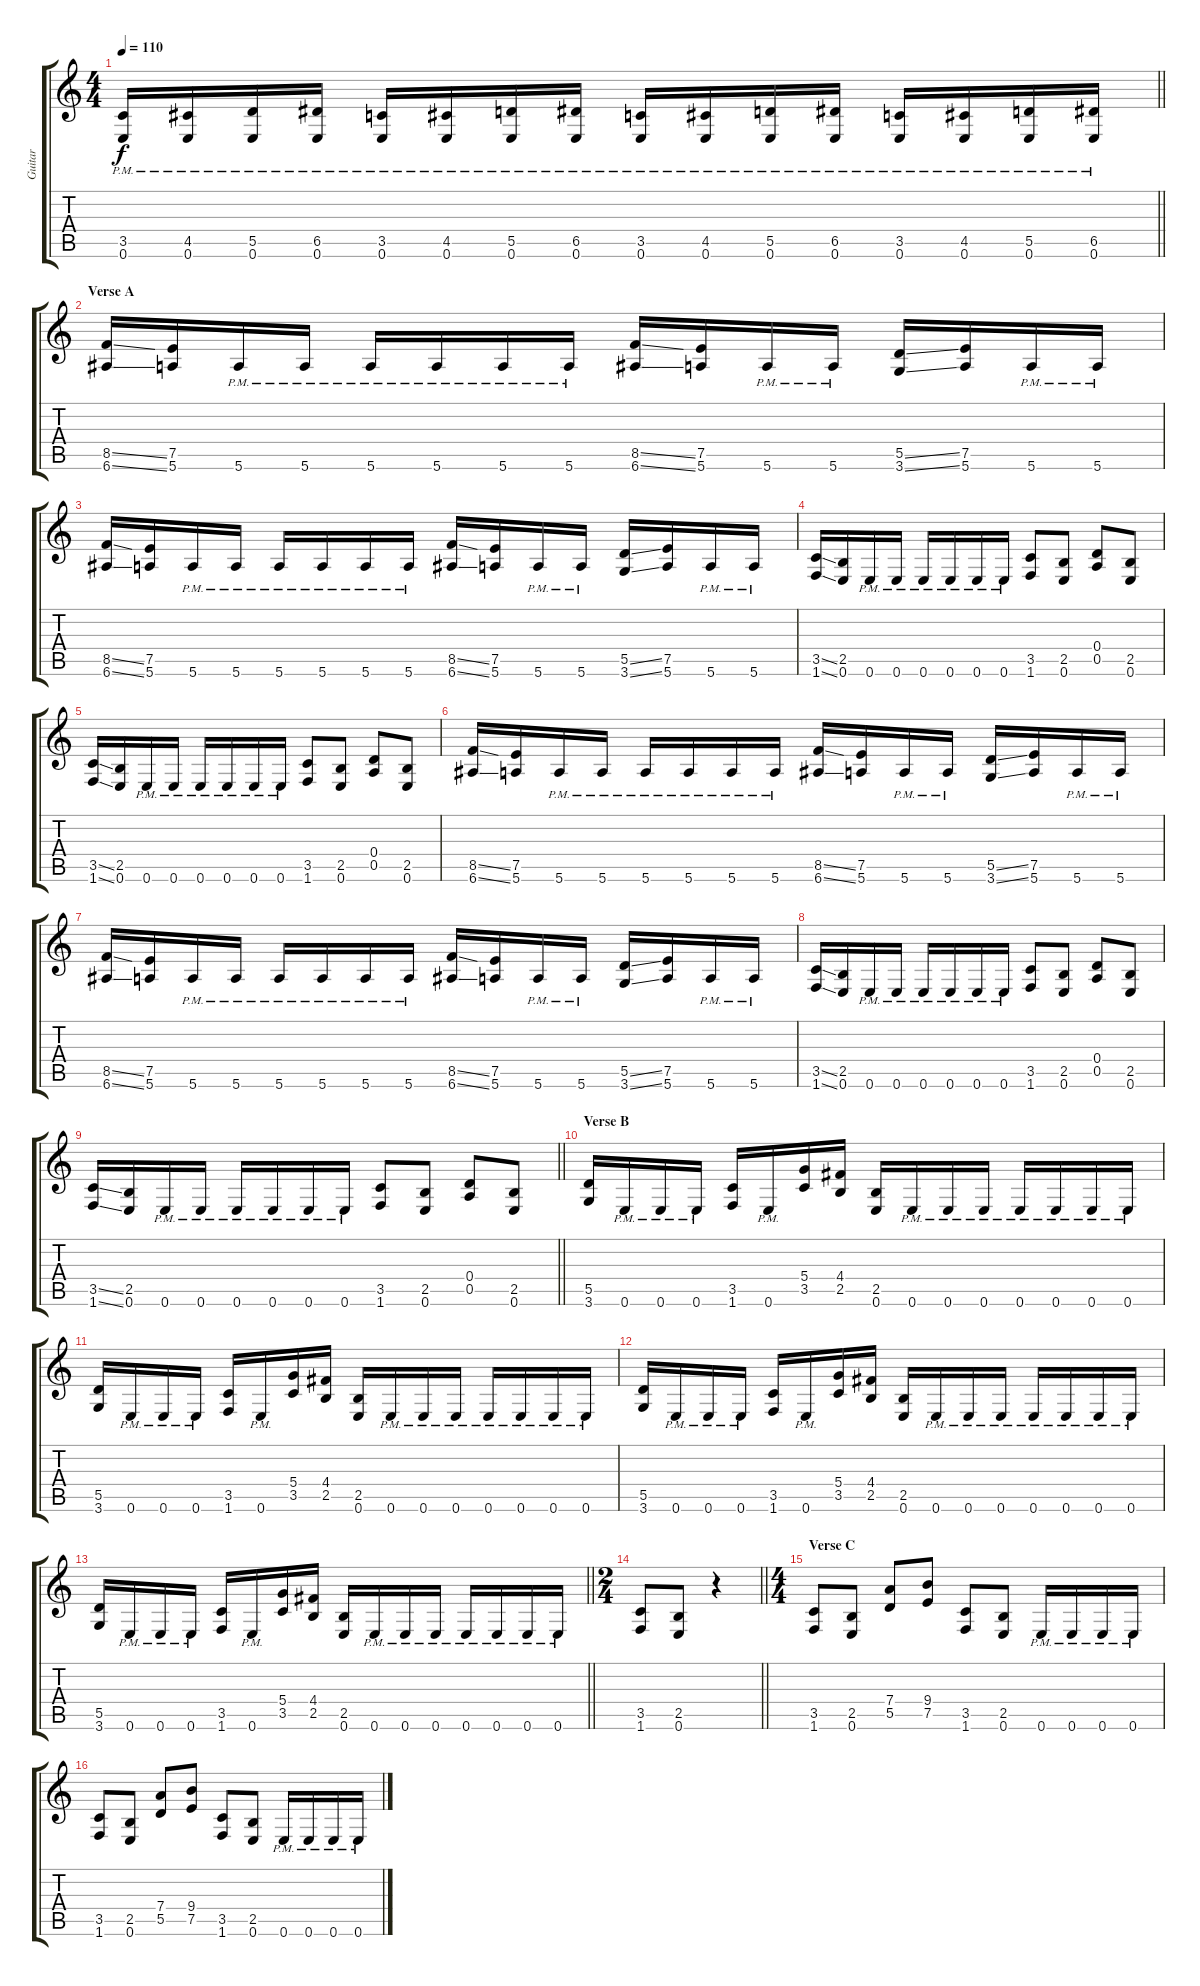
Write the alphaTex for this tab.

\track ("Guitar" "Guitar") {instrument distortionguitar}
\staff {score tabs}
\tuning (E4 B3 G3 D3 A2 E2) {hide}
\ts (4 4)
\tempo 110
\clef g2
\barLineRight lightlight
\ks c
(3.5{pm} 0.6{pm}).16{dy f} (4.5{pm} 0.6{pm}).16 (5.5{pm} 0.6{pm}).16 (6.5{pm} 0.6{pm}).16 (3.5{pm} 0.6{pm}).16 (4.5{pm} 0.6{pm}).16 (5.5{pm} 0.6{pm}).16 (6.5{pm} 0.6{pm}).16 (3.5{pm} 0.6{pm}).16 (4.5{pm} 0.6{pm}).16 (5.5{pm} 0.6{pm}).16 (6.5{pm} 0.6{pm}).16 (3.5{pm} 0.6{pm}).16 (4.5{pm} 0.6{pm}).16 (5.5{pm} 0.6{pm}).16 (6.5{pm} 0.6{pm}).16 |
\section ("" "Verse A")
(8.5{ss} 6.6{ss}).16 (7.5 5.6).16 5.6{pm}.16 5.6{pm}.16 5.6{pm}.16 5.6{pm}.16 5.6{pm}.16 5.6{pm}.16 (8.5{ss} 6.6{ss}).16 (7.5 5.6).16 5.6{pm}.16 5.6{pm}.16 (5.5{ss} 3.6{ss}).16 (7.5 5.6).16 5.6{pm}.16 5.6{pm}.16 |
(8.5{ss} 6.6{ss}).16 (7.5 5.6).16 5.6{pm}.16 5.6{pm}.16 5.6{pm}.16 5.6{pm}.16 5.6{pm}.16 5.6{pm}.16 (8.5{ss} 6.6{ss}).16 (7.5 5.6).16 5.6{pm}.16 5.6{pm}.16 (5.5{ss} 3.6{ss}).16 (7.5 5.6).16 5.6{pm}.16 5.6{pm}.16 |
(3.5{ss} 1.6{ss}).16 (2.5 0.6).16 0.6{pm}.16 0.6{pm}.16 0.6{pm}.16 0.6{pm}.16 0.6{pm}.16 0.6{pm}.16 (3.5 1.6).8 (2.5 0.6).8 (0.4 0.5).8 (2.5 0.6).8 |
(3.5{ss} 1.6{ss}).16 (2.5 0.6).16 0.6{pm}.16 0.6{pm}.16 0.6{pm}.16 0.6{pm}.16 0.6{pm}.16 0.6{pm}.16 (3.5 1.6).8 (2.5 0.6).8 (0.4 0.5).8 (2.5 0.6).8 |
(8.5{ss} 6.6{ss}).16 (7.5 5.6).16 5.6{pm}.16 5.6{pm}.16 5.6{pm}.16 5.6{pm}.16 5.6{pm}.16 5.6{pm}.16 (8.5{ss} 6.6{ss}).16 (7.5 5.6).16 5.6{pm}.16 5.6{pm}.16 (5.5{ss} 3.6{ss}).16 (7.5 5.6).16 5.6{pm}.16 5.6{pm}.16 |
(8.5{ss} 6.6{ss}).16 (7.5 5.6).16 5.6{pm}.16 5.6{pm}.16 5.6{pm}.16 5.6{pm}.16 5.6{pm}.16 5.6{pm}.16 (8.5{ss} 6.6{ss}).16 (7.5 5.6).16 5.6{pm}.16 5.6{pm}.16 (5.5{ss} 3.6{ss}).16 (7.5 5.6).16 5.6{pm}.16 5.6{pm}.16 |
(3.5{ss} 1.6{ss}).16 (2.5 0.6).16 0.6{pm}.16 0.6{pm}.16 0.6{pm}.16 0.6{pm}.16 0.6{pm}.16 0.6{pm}.16 (3.5 1.6).8 (2.5 0.6).8 (0.4 0.5).8 (2.5 0.6).8 |
\barLineRight lightlight
(3.5{ss} 1.6{ss}).16 (2.5 0.6).16 0.6{pm}.16 0.6{pm}.16 0.6{pm}.16 0.6{pm}.16 0.6{pm}.16 0.6{pm}.16 (3.5 1.6).8 (2.5 0.6).8 (0.4 0.5).8 (2.5 0.6).8 |
\section ("" "Verse B")
(5.5 3.6).16 0.6{pm}.16 0.6{pm}.16 0.6{pm}.16 (3.5 1.6).16 0.6{pm}.16 (5.4 3.5).16 (4.4 2.5).16 (2.5 0.6).16 0.6{pm}.16 0.6{pm}.16 0.6{pm}.16 0.6{pm}.16 0.6{pm}.16 0.6{pm}.16 0.6{pm}.16 |
(5.5 3.6).16 0.6{pm}.16 0.6{pm}.16 0.6{pm}.16 (3.5 1.6).16 0.6{pm}.16 (5.4 3.5).16 (4.4 2.5).16 (2.5 0.6).16 0.6{pm}.16 0.6{pm}.16 0.6{pm}.16 0.6{pm}.16 0.6{pm}.16 0.6{pm}.16 0.6{pm}.16 |
(5.5 3.6).16 0.6{pm}.16 0.6{pm}.16 0.6{pm}.16 (3.5 1.6).16 0.6{pm}.16 (5.4 3.5).16 (4.4 2.5).16 (2.5 0.6).16 0.6{pm}.16 0.6{pm}.16 0.6{pm}.16 0.6{pm}.16 0.6{pm}.16 0.6{pm}.16 0.6{pm}.16 |
\barLineRight lightlight
(5.5 3.6).16 0.6{pm}.16 0.6{pm}.16 0.6{pm}.16 (3.5 1.6).16 0.6{pm}.16 (5.4 3.5).16 (4.4 2.5).16 (2.5 0.6).16 0.6{pm}.16 0.6{pm}.16 0.6{pm}.16 0.6{pm}.16 0.6{pm}.16 0.6{pm}.16 0.6{pm}.16 |
\ts (2 4)
\barLineRight lightlight
(3.5 1.6).8 (2.5 0.6).8 r.4 |
\ts (4 4)
\section ("" "Verse C")
(3.5 1.6).8 (2.5 0.6).8 (7.4 5.5).8 (9.4 7.5).8 (3.5 1.6).8 (2.5 0.6).8 0.6{pm}.16 0.6{pm}.16 0.6{pm}.16 0.6{pm}.16 |
(3.5 1.6).8 (2.5 0.6).8 (7.4 5.5).8 (9.4 7.5).8 (3.5 1.6).8 (2.5 0.6).8 0.6{pm}.16 0.6{pm}.16 0.6{pm}.16 0.6{pm}.16
